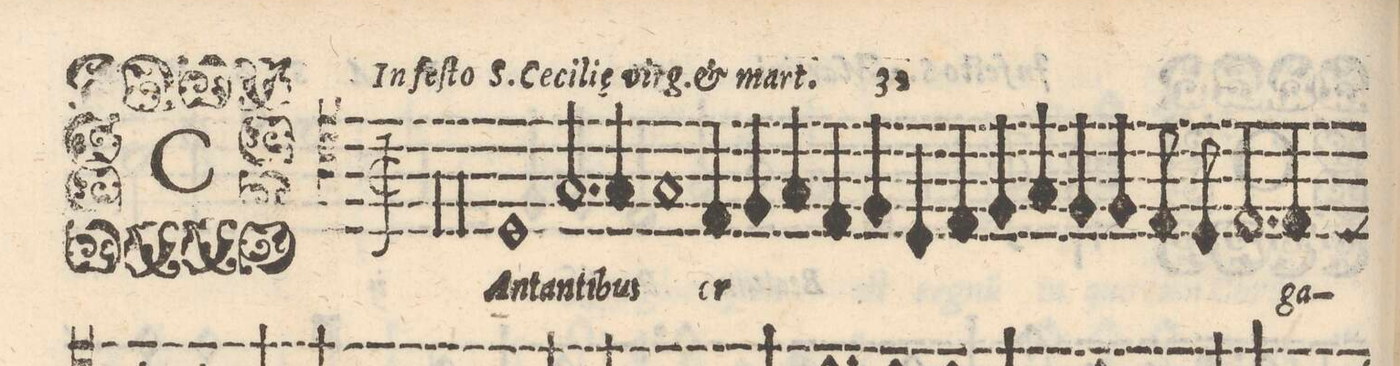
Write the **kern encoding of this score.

**kern	**text
*I"BASSVS	*
*clefC4	*
*k[]	*
*met(C|)	*
*M2/1	*
00r	.
=2-	=2-
=3-	=3-
00r	.
=4-	=4-
=5-	=5-
1D	CAn-
2.G/	-tan-
4G/	-ti-
=6-	=6-
1G	-bus
4E/	or-
4F/	.
4G/	.
4E/	.
=7-	=7-
4F/	.
4D/	.
4E/	.
4F/	.
4G/	.
4F/	.
4F/	.
8E/	.
8D/	.
=8-	=8-
2.E/	.
4E/	ga-
*custos:D	*
*-	*-
